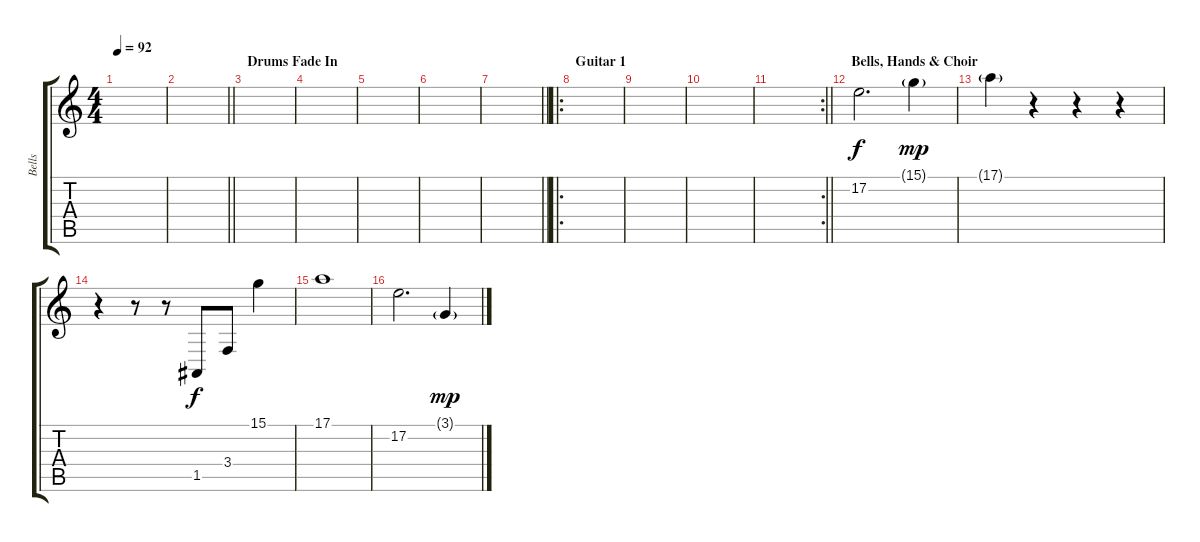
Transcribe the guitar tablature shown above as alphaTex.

\track ("Bells" "Bells") {instrument vibraphone}
\staff {score tabs}
\tuning (E4 B3 G3 D3 A2 E2) {hide}
\ts (4 4)
\tempo 92
\clef g2
\ks c
|
\barLineRight lightlight
|
\section ("" "Drums Fade In")
|
|
|
|
\barLineRight lightlight
|
\ro
\section ("" "Guitar 1")
|
|
|
\rc 2
\barLineRight lightlight
|
\section ("" "Bells, Hands & Choir")
17.2.2{d} 15.1{g}.4{dy mp} |
17.1{g}.4 r.4 r.4 r.4 |
r.4 r.8 r.8 1.5.8{dy f} 3.4.8 15.1.4 |
17.1.1 |
17.2.2{d} 3.1{g}.4{dy mp}
